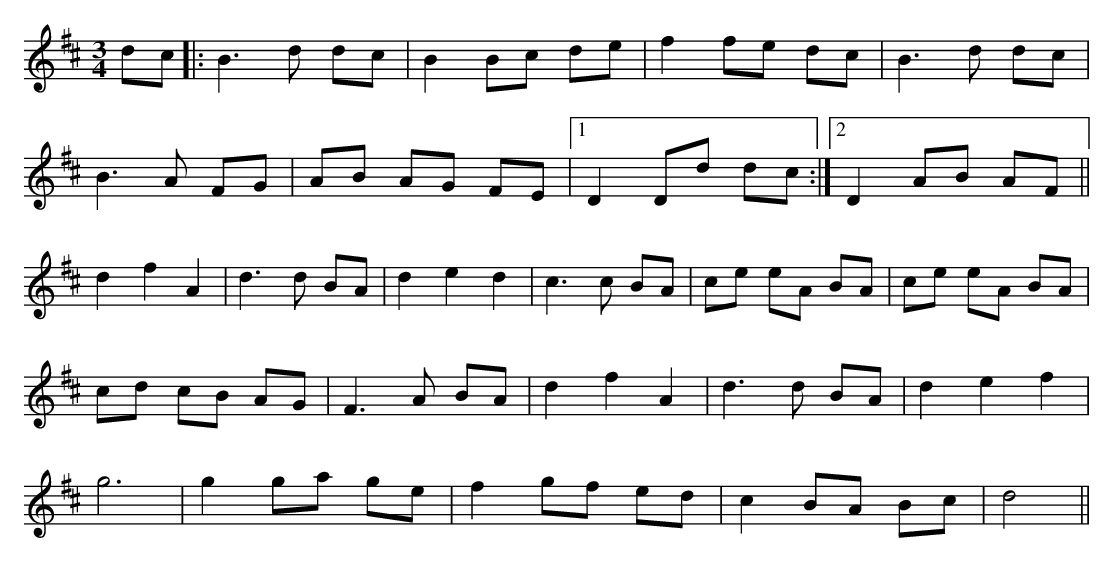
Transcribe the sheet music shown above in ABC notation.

X:1
M:3/4
K:D
dc|:B3 d dc|B2 Bc de|f2 fe dc|B3 d dc|
B3 A FG|AB AG FE|1 D2 Dd dc:|2 D2 AB AF||
d2 f2 A2|d3 d BA|d2 e2 d2|c3 c BA|ce eA BA|ce eA BA|
cd cB AG|F3 A BA|d2 f2 A2|d3 d BA|d2 e2 f2|
g6|g2 ga ge|f2 gf ed|c2 BA Bc|d4||
